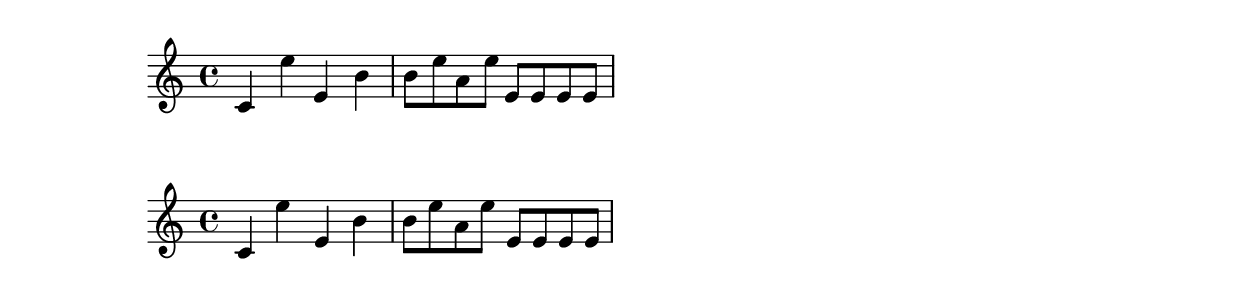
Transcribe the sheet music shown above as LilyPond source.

%% http://lsr.di.unimi.it/LSR/Item?id=270
%% see also http://www.lilypond.org/doc/v2.18/Documentation/learning/automatic-behavior


music = {
  c'4 e''4 e'4 b'4 |
  \stemDown
  b'8[ e'' a' e'']
  \stemNeutral
  e'8[ e'8 e'8 e'8]  
}

\score {
  \music
  \layout {
    \context {
      \Staff
      \override NoteSpacing.stem-spacing-correction = #0.6
    }
  }
}

\score {
  \music
  \layout {
    \context {
      \Staff
      \override NoteSpacing.stem-spacing-correction = #0.0
      \override NoteSpacing.same-direction-correction = #0.0
      \override StaffSpacing.stem-spacing-correction = #0.0
    }
  }
}
